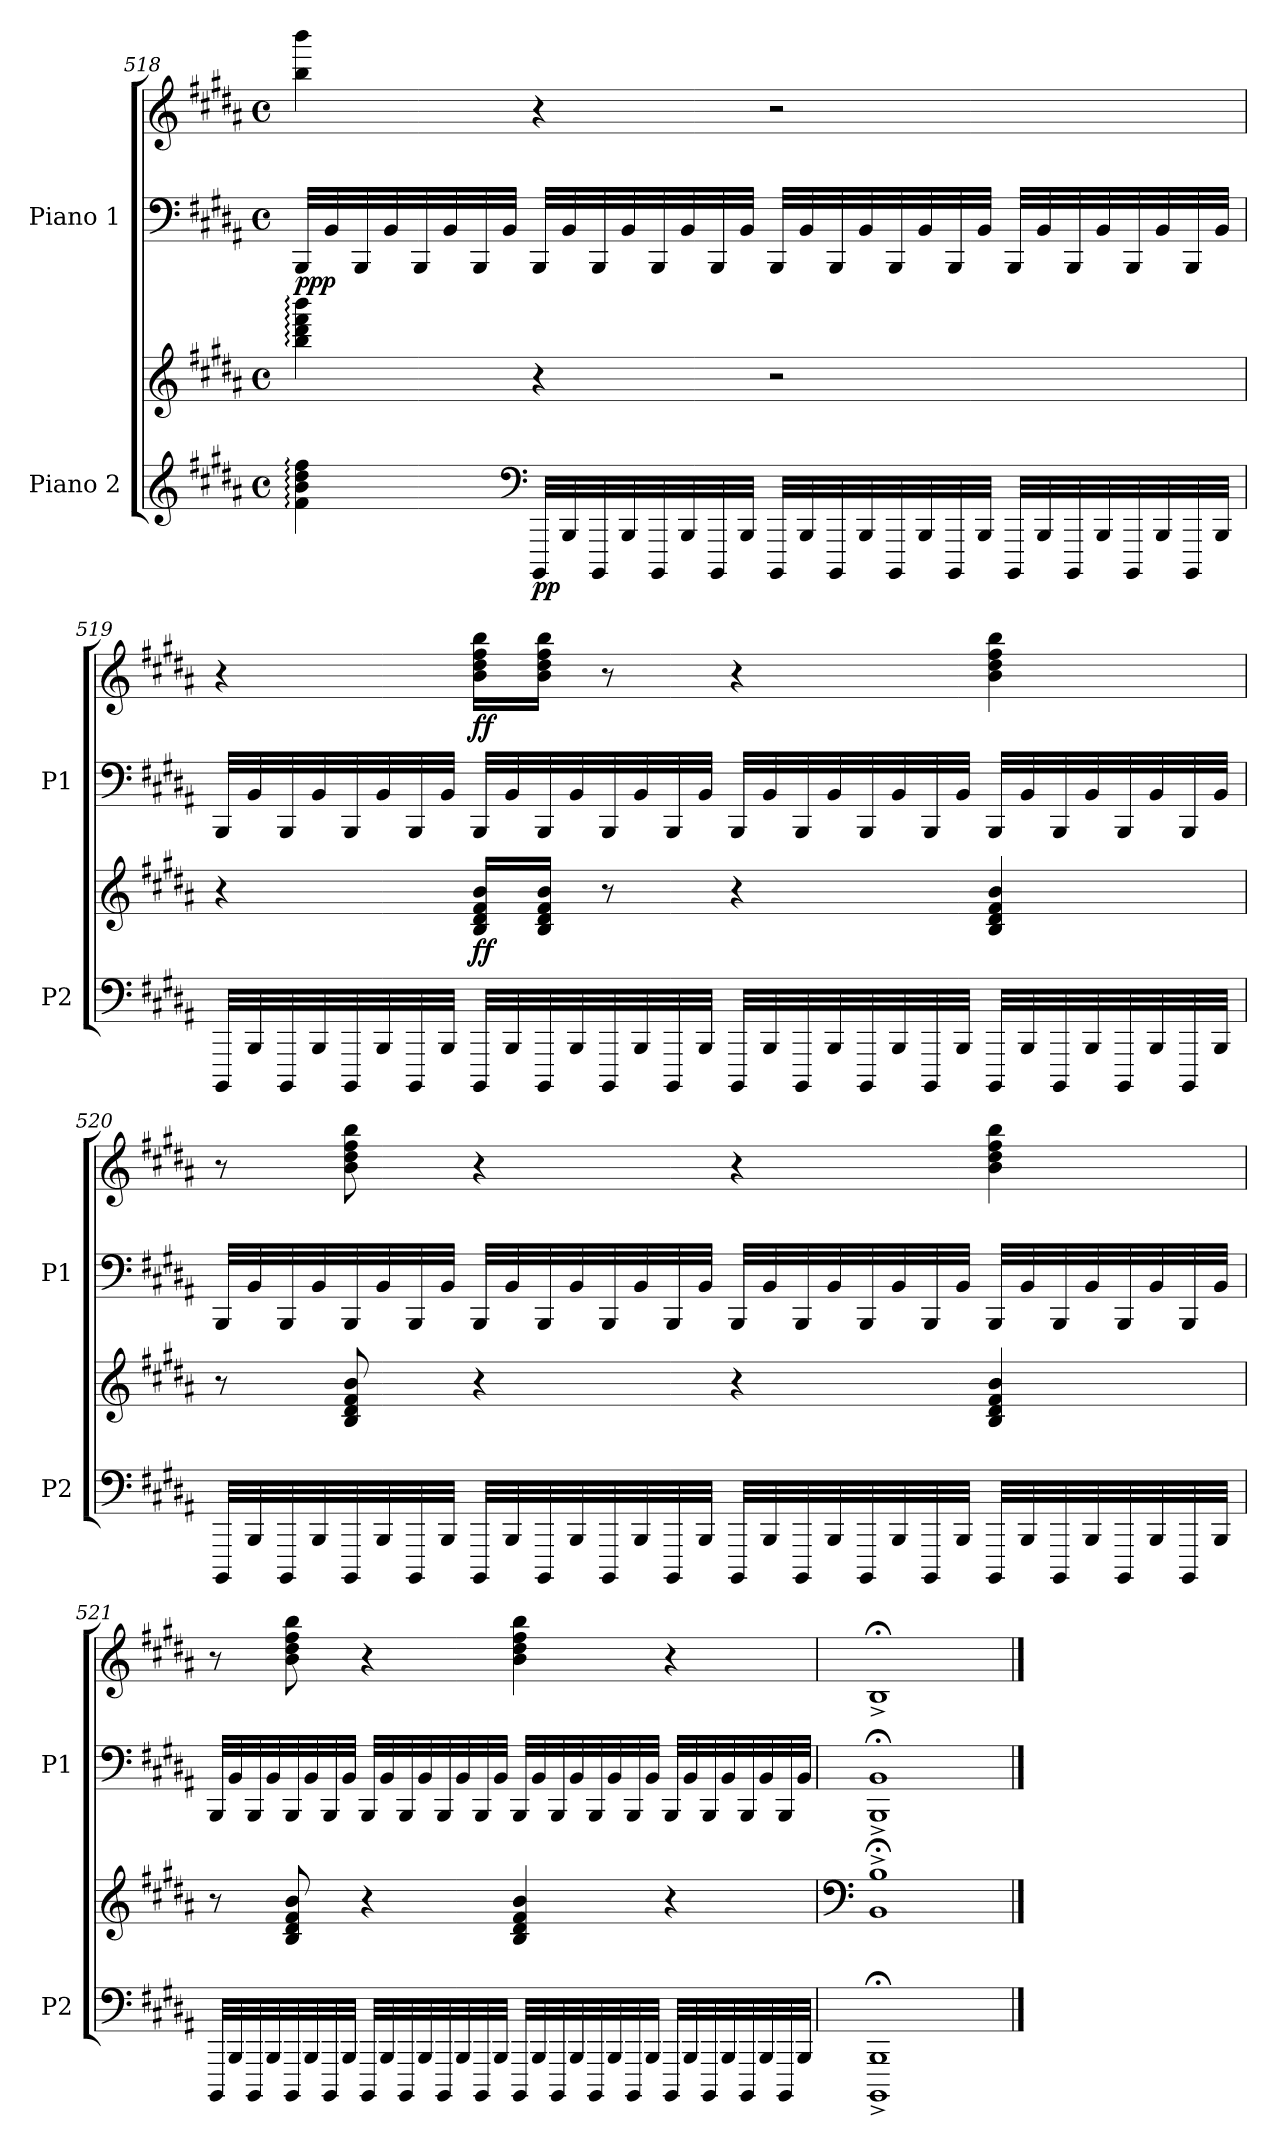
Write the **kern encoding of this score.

**kern	**kern	**dynam	**kern	**kern	**dynam
*part2	*part2	*part2	*part1	*part1	*part1
*staff4	*staff3	*staff3/4	*staff2	*staff1	*staff1/2
*I"Piano 2	*	*	*I"Piano 1	*	*
*I'P2	*	*	*I'P1	*	*
!!LO:LB:g=z
*clefG2	*clefG2	*	*clefF4	*clefG2	*
*k[f#c#g#d#a#]	*k[f#c#g#d#a#]	*	*k[f#c#g#d#a#]	*k[f#c#g#d#a#]	*
*M4/4	*M4/4	*	*M4/4	*M4/4	*
*met(c)	*met(c)	*	*met(c)	*met(c)	*
*MM80	*MM80	*	*MM80	*MM80	*
=518	=518	=518	=518	=518	=518
!	!	!	!	!	!LO:DY:b=2
!	!	!	!	!	!LO:DY:n=1:b
4f#\: 4b\: 4dd#\: 4ff#\:	4bb\: 4ddd#\: 4fff#\: 4bbb\:	.	32BBB/LLL	4bb\ 4bbb\	pp p
.	.	.	32BB/	.	.
.	.	.	32BBB/	.	.
.	.	.	32BB/	.	.
.	.	.	32BBB/	.	.
.	.	.	32BB/	.	.
.	.	.	32BBB/	.	.
.	.	.	32BB/JJJ	.	.
*clefF4	*	*	*	*	*
!	!	!LO:DY:b=2	!	!	!
32BBBB/LLL	4r	pp	32BBB/LLL	4r	.
32BBB/	.	.	32BB/	.	.
32BBBB/	.	.	32BBB/	.	.
32BBB/	.	.	32BB/	.	.
32BBBB/	.	.	32BBB/	.	.
32BBB/	.	.	32BB/	.	.
32BBBB/	.	.	32BBB/	.	.
32BBB/JJJ	.	.	32BB/JJJ	.	.
32BBBB/LLL	2r	.	32BBB/LLL	2r	.
32BBB/	.	.	32BB/	.	.
32BBBB/	.	.	32BBB/	.	.
32BBB/	.	.	32BB/	.	.
32BBBB/	.	.	32BBB/	.	.
32BBB/	.	.	32BB/	.	.
32BBBB/	.	.	32BBB/	.	.
32BBB/JJJ	.	.	32BB/JJJ	.	.
32BBBB/LLL	.	.	32BBB/LLL	.	.
32BBB/	.	.	32BB/	.	.
32BBBB/	.	.	32BBB/	.	.
32BBB/	.	.	32BB/	.	.
32BBBB/	.	.	32BBB/	.	.
32BBB/	.	.	32BB/	.	.
32BBBB/	.	.	32BBB/	.	.
32BBB/JJJ	.	.	32BB/JJJ	.	.
!!LO:PB:g=z
=519	=519	=519	=519	=519	=519
32BBBB/LLL	4r	.	32BBB/LLL	4r	.
32BBB/	.	.	32BB/	.	.
32BBBB/	.	.	32BBB/	.	.
32BBB/	.	.	32BB/	.	.
32BBBB/	.	.	32BBB/	.	.
32BBB/	.	.	32BB/	.	.
32BBBB/	.	.	32BBB/	.	.
32BBB/JJJ	.	.	32BB/JJJ	.	.
!	!	!LO:DY:b	!	!	!LO:DY:b
32BBBB/LLL	16B/ 16d#/ 16f#/ 16b/LL	ff	32BBB/LLL	16b\ 16dd#\ 16ff#\ 16bb\LL	ff
32BBB/	.	.	32BB/	.	.
32BBBB/	16B/ 16d#/ 16f#/ 16b/JJ	.	32BBB/	16b\ 16dd#\ 16ff#\ 16bb\JJ	.
32BBB/	.	.	32BB/	.	.
32BBBB/	8r	.	32BBB/	8r	.
32BBB/	.	.	32BB/	.	.
32BBBB/	.	.	32BBB/	.	.
32BBB/JJJ	.	.	32BB/JJJ	.	.
32BBBB/LLL	4r	.	32BBB/LLL	4r	.
32BBB/	.	.	32BB/	.	.
32BBBB/	.	.	32BBB/	.	.
32BBB/	.	.	32BB/	.	.
32BBBB/	.	.	32BBB/	.	.
32BBB/	.	.	32BB/	.	.
32BBBB/	.	.	32BBB/	.	.
32BBB/JJJ	.	.	32BB/JJJ	.	.
32BBBB/LLL	4B/ 4d#/ 4f#/ 4b/	.	32BBB/LLL	4b\ 4dd#\ 4ff#\ 4bb\	.
32BBB/	.	.	32BB/	.	.
32BBBB/	.	.	32BBB/	.	.
32BBB/	.	.	32BB/	.	.
32BBBB/	.	.	32BBB/	.	.
32BBB/	.	.	32BB/	.	.
32BBBB/	.	.	32BBB/	.	.
32BBB/JJJ	.	.	32BB/JJJ	.	.
!!LO:LB:g=z
=520	=520	=520	=520	=520	=520
32BBBB/LLL	8r	.	32BBB/LLL	8r	.
32BBB/	.	.	32BB/	.	.
32BBBB/	.	.	32BBB/	.	.
32BBB/	.	.	32BB/	.	.
32BBBB/	8B/ 8d#/ 8f#/ 8b/	.	32BBB/	8b\ 8dd#\ 8ff#\ 8bb\	.
32BBB/	.	.	32BB/	.	.
32BBBB/	.	.	32BBB/	.	.
32BBB/JJJ	.	.	32BB/JJJ	.	.
32BBBB/LLL	4r	.	32BBB/LLL	4r	.
32BBB/	.	.	32BB/	.	.
32BBBB/	.	.	32BBB/	.	.
32BBB/	.	.	32BB/	.	.
32BBBB/	.	.	32BBB/	.	.
32BBB/	.	.	32BB/	.	.
32BBBB/	.	.	32BBB/	.	.
32BBB/JJJ	.	.	32BB/JJJ	.	.
32BBBB/LLL	4r	.	32BBB/LLL	4r	.
32BBB/	.	.	32BB/	.	.
32BBBB/	.	.	32BBB/	.	.
32BBB/	.	.	32BB/	.	.
32BBBB/	.	.	32BBB/	.	.
32BBB/	.	.	32BB/	.	.
32BBBB/	.	.	32BBB/	.	.
32BBB/JJJ	.	.	32BB/JJJ	.	.
32BBBB/LLL	4B/ 4d#/ 4f#/ 4b/	.	32BBB/LLL	4b\ 4dd#\ 4ff#\ 4bb\	.
32BBB/	.	.	32BB/	.	.
32BBBB/	.	.	32BBB/	.	.
32BBB/	.	.	32BB/	.	.
32BBBB/	.	.	32BBB/	.	.
32BBB/	.	.	32BB/	.	.
32BBBB/	.	.	32BBB/	.	.
32BBB/JJJ	.	.	32BB/JJJ	.	.
!!LO:LB:g=z
=521	=521	=521	=521	=521	=521
32BBBB/LLL	8r	.	32BBB/LLL	8r	.
32BBB/	.	.	32BB/	.	.
32BBBB/	.	.	32BBB/	.	.
32BBB/	.	.	32BB/	.	.
32BBBB/	8B/ 8d#/ 8f#/ 8b/	.	32BBB/	8b\ 8dd#\ 8ff#\ 8bb\	.
32BBB/	.	.	32BB/	.	.
32BBBB/	.	.	32BBB/	.	.
32BBB/JJJ	.	.	32BB/JJJ	.	.
32BBBB/LLL	4r	.	32BBB/LLL	4r	.
32BBB/	.	.	32BB/	.	.
32BBBB/	.	.	32BBB/	.	.
32BBB/	.	.	32BB/	.	.
32BBBB/	.	.	32BBB/	.	.
32BBB/	.	.	32BB/	.	.
32BBBB/	.	.	32BBB/	.	.
32BBB/JJJ	.	.	32BB/JJJ	.	.
32BBBB/LLL	4B/ 4d#/ 4f#/ 4b/	.	32BBB/LLL	4b\ 4dd#\ 4ff#\ 4bb\	.
32BBB/	.	.	32BB/	.	.
32BBBB/	.	.	32BBB/	.	.
32BBB/	.	.	32BB/	.	.
32BBBB/	.	.	32BBB/	.	.
32BBB/	.	.	32BB/	.	.
32BBBB/	.	.	32BBB/	.	.
32BBB/JJJ	.	.	32BB/JJJ	.	.
32BBBB/LLL	4r	.	32BBB/LLL	4r	.
32BBB/	.	.	32BB/	.	.
32BBBB/	.	.	32BBB/	.	.
32BBB/	.	.	32BB/	.	.
32BBBB/	.	.	32BBB/	.	.
32BBB/	.	.	32BB/	.	.
32BBBB/	.	.	32BBB/	.	.
32BBB/JJJ	.	.	32BB/JJJ	.	.
=522	=522	=522	=522	=522	=522
*	*clefF4	*	*	*	*
1BBBB;^ 1BBB;^	1BB;<^ 1B;<^	.	1BBB;^ 1BB;^	1B;^	.
==	==	==	==	==	==
*-	*-	*-	*-	*-	*-
